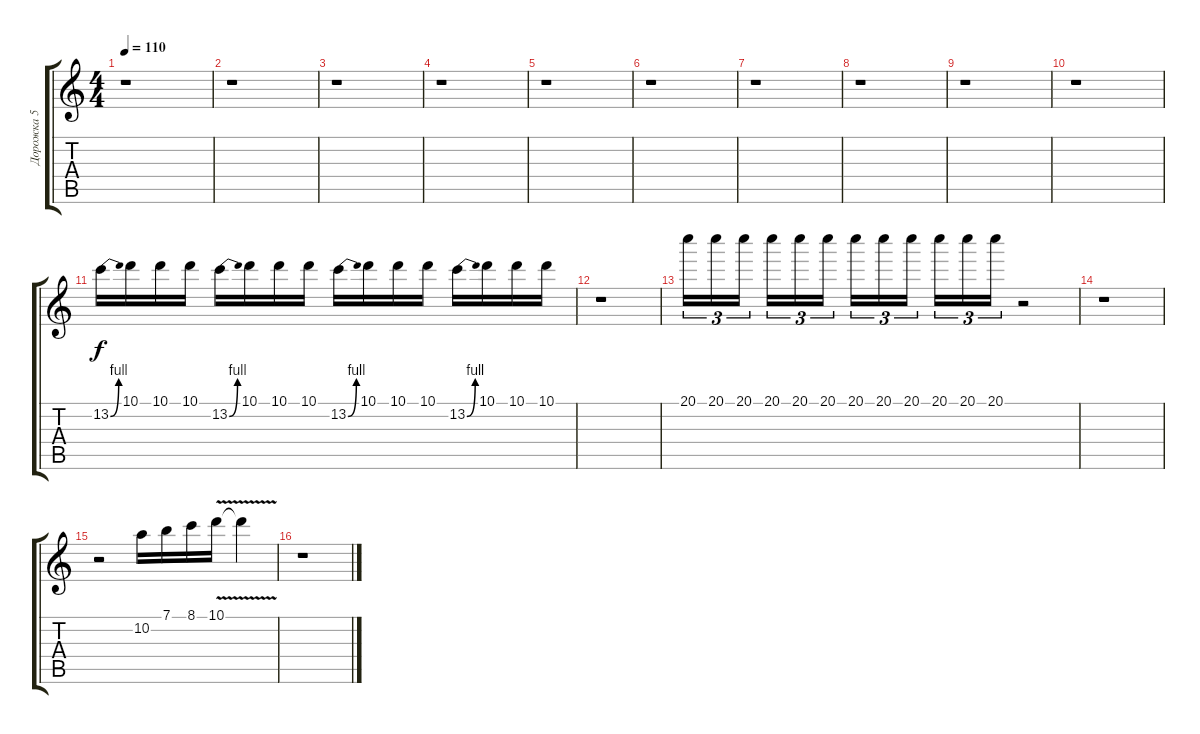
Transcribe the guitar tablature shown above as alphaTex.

\track ("Дорожка 5" "Дорожка 5") {instrument electricguitarjazz}
\staff {score tabs}
\tuning (E4 B3 G3 D3 A2 E2) {hide}
\ts (4 4)
\tempo 110
\clef g2
\ks c
r.1{dy f} |
r.1 |
r.1 |
r.1 |
r.1 |
r.1 |
r.1 |
r.1 |
r.1 |
r.1 |
13.2{be (bend 0 0 60 4)}.16 10.1.16 10.1.16 10.1.16 13.2{be (bend 0 0 60 4)}.16 10.1.16 10.1.16 10.1.16 13.2{be (bend 0 0 60 4)}.16 10.1.16 10.1.16 10.1.16 13.2{be (bend 0 0 60 4)}.16 10.1.16 10.1.16 10.1.16 |
r.1 |
20.1.16{tu (3 2)} 20.1.16{tu (3 2)} 20.1.16{tu (3 2) beam splitsecondary} 20.1.16{tu (3 2)} 20.1.16{tu (3 2)} 20.1.16{tu (3 2)} 20.1.16{tu (3 2)} 20.1.16{tu (3 2)} 20.1.16{tu (3 2) beam splitsecondary} 20.1.16{tu (3 2)} 20.1.16{tu (3 2)} 20.1.16{tu (3 2)} r.2 |
r.1 |
r.2 10.2.16 7.1.16 8.1.16 10.1{v}.16 10.1{t}.4 |
r.1
